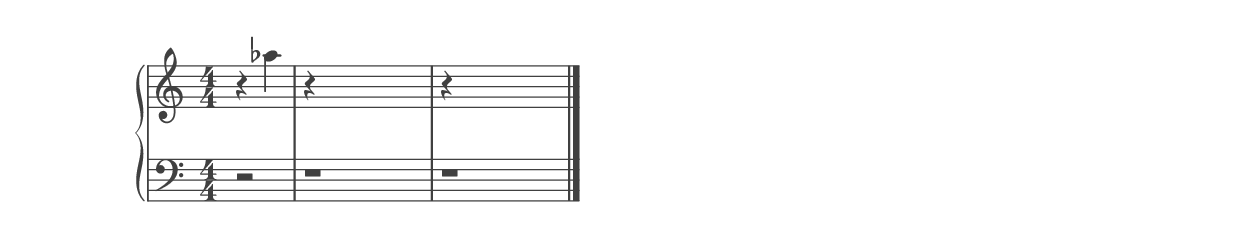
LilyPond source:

%% ----------------------------------------------------------------------------
%% Generated on: 2019 January 05
%% Note Name: A5b
%% Octave: 5
%% Clef: treble
%% Filename: 123-60-5-treble-A5b
%% ----------------------------------------------------------------------------

\version "2.19.82"

\include "../piano_note_colors.ly"

\header {
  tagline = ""
}

upper = {
  \clef treble
  \numericTimeSignature
  % treble note
  r4 aes''4
  % treble octave (hidden)
  r4 \hideNotes aes'4 aes''4 aes'''4
  % treble octave (hidden) repeat
  \unHideNotes
  r4 \hideNotes aes'4 aes''4 aes'''4
  \bar "|."
}

lower = {
  \clef bass
  \numericTimeSignature
  % bass note in color
  r2
  % bass octave (hidden)
  r1
  % bass octave (hidden) repeat
  \unHideNotes
  r1
}

\score {
  \new PianoStaff <<
    \context Score
    \applyContext #(override-color-for-all-grobs default-black)
    \time 4/4
    \partial 2
    \new Staff = upper { \upper }
    \new Staff = lower { \lower }
  >>
  \layout { }
  \midi { }
}